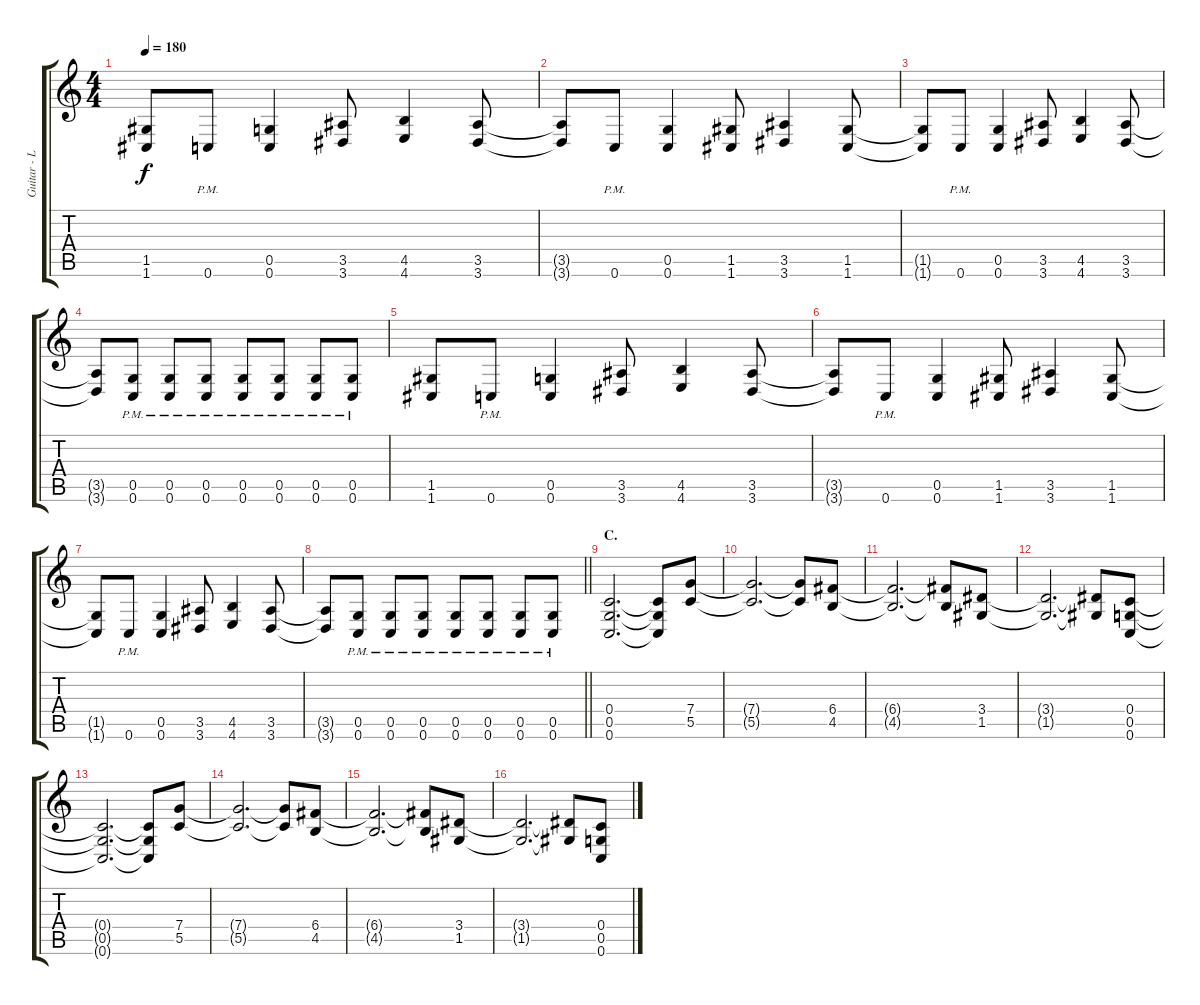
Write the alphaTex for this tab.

\track ("Guitar - Left" "Guitar - L") {instrument distortionguitar}
\staff {score tabs}
\tuning (D4 A3 F3 C3 G2 C2) {hide}
\ts (4 4)
\tempo 180
\clef g2
\ks c
(1.5 1.6).8{dy f} 0.6{pm}.8 (0.5 0.6).4 (3.5 3.6).8 (4.5 4.6).4 (3.5 3.6).8 |
(3.5{t} 3.6{t}).8 0.6{pm}.8 (0.5 0.6).4 (1.5 1.6).8 (3.5 3.6).4 (1.5 1.6).8 |
(1.5{t} 1.6{t}).8 0.6{pm}.8 (0.5 0.6).4 (3.5 3.6).8 (4.5 4.6).4 (3.5 3.6).8 |
(3.5{t} 3.6{t}).8 (0.5{pm} 0.6{pm}).8 (0.5{pm} 0.6{pm}).8 (0.5{pm} 0.6{pm}).8 (0.5{pm} 0.6{pm}).8 (0.5{pm} 0.6{pm}).8 (0.5{pm} 0.6{pm}).8 (0.5{pm} 0.6{pm}).8 |
(1.5 1.6).8 0.6{pm}.8 (0.5 0.6).4 (3.5 3.6).8 (4.5 4.6).4 (3.5 3.6).8 |
(3.5{t} 3.6{t}).8 0.6{pm}.8 (0.5 0.6).4 (1.5 1.6).8 (3.5 3.6).4 (1.5 1.6).8 |
(1.5{t} 1.6{t}).8 0.6{pm}.8 (0.5 0.6).4 (3.5 3.6).8 (4.5 4.6).4 (3.5 3.6).8 |
\barLineRight lightlight
(3.5{t} 3.6{t}).8 (0.5{pm} 0.6{pm}).8 (0.5{pm} 0.6{pm}).8 (0.5{pm} 0.6{pm}).8 (0.5{pm} 0.6{pm}).8 (0.5{pm} 0.6{pm}).8 (0.5{pm} 0.6{pm}).8 (0.5{pm} 0.6{pm}).8 |
\section ("" "C.")
(0.4 0.5 0.6).2{d} (0.4{t} 0.5{t} 0.6{t}).8 (7.4 5.5).8 |
(7.4{t} 5.5{t}).2{d} (7.4{t} 5.5{t}).8 (6.4 4.5).8 |
(6.4{t} 4.5{t}).2{d} (6.4{t} 4.5{t}).8 (3.4 1.5).8 |
(3.4{t} 1.5{t}).2{d} (3.4{t} 1.5{t}).8 (0.4 0.5 0.6).8 |
(0.4{t} 0.5{t} 0.6{t}).2{d} (0.4{t} 0.5{t} 0.6{t}).8 (7.4 5.5).8 |
(7.4{t} 5.5{t}).2{d} (7.4{t} 5.5{t}).8 (6.4 4.5).8 |
(6.4{t} 4.5{t}).2{d} (6.4{t} 4.5{t}).8 (3.4 1.5).8 |
(3.4{t} 1.5{t}).2{d} (3.4{t} 1.5{t}).8 (0.4 0.5 0.6).8
